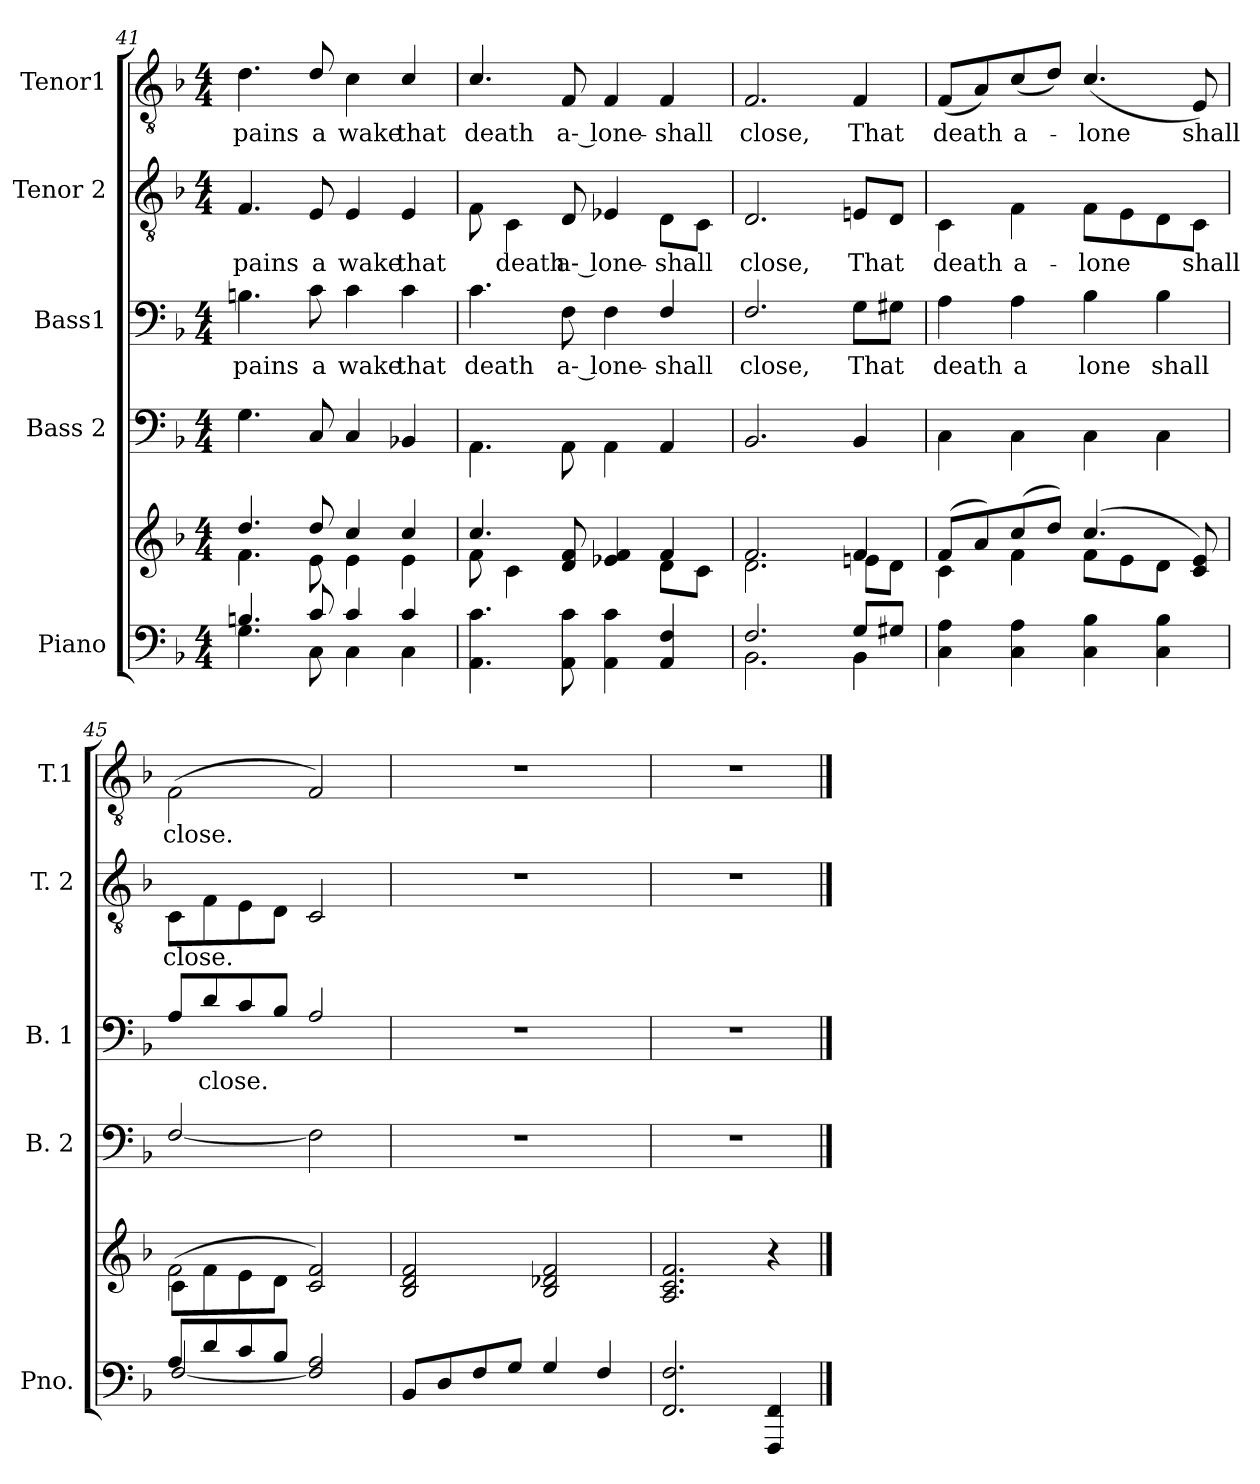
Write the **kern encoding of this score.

**kern	**kern	**kern	**kern	**text	**kern	**text	**kern	**text
*part5	*part5	*part4	*part3	*part3	*part2	*part2	*part1	*part1
*staff6	*staff5	*staff4	*staff3	*staff3	*staff2	*staff2	*staff1	*staff1
*I"Piano	*	*I"Bass 2	*I"Bass1	*	*I"Tenor 2	*	*I"Tenor1	*
*I'Pno.	*	*I'B. 2	*I'B. 1	*	*I'T. 2	*	*I'T.1	*
*clefF4	*clefG2	*clefF4	*clefF4	*	*clefGv2	*	*clefGv2	*
*k[b-]	*k[b-]	*k[b-]	*k[b-]	*	*k[b-]	*	*k[b-]	*
*M4/4	*M4/4	*M4/4	*M4/4	*	*M4/4	*	*M4/4	*
=41	=41	=41	=41	=41	=41	=41	=41	=41
*^	*^	*	*	*	*	*	*	*
!	!	!	!	!	!	!LO:LY:b	!	!LO:LY:b	!	!LO:LY:b
4.Bn/	4.G\	4.dd/	4.f\	4.G\	4.Bn\	pains	4.F/	pains	4.d\	pains
!	!	!	!	!	!	!LO:LY:b	!	!LO:LY:b	!	!LO:LY:b
8c/	8C\	8dd/	8e\	8C/	8c\	a	8E/	a	8d/	a
!	!	!	!	!	!	!LO:LY:b	!	!LO:LY:b	!	!LO:LY:b
4c/	4C\	4cc/	4e\	4C/	4c\	-wake	4E/	-wake	4c\	-wake
!	!	!	!	!	!	!LO:LY:b	!	!LO:LY:b	!	!LO:LY:b
4c/	4C\	4cc/	4e\	4BB-X/	4c\	that	4E/	that	4c/	that
=42	=42	=42	=42	=42	=42	=42	=42	=42	=42	=42
!	!	!	!	!	!	!LO:LY:b	!	!	!	!LO:LY:b
*v	*v	*	*	*	*	*	*	*	*	*
4.AA\ 4.c\	4.cc/	8f\	4.AA\	4.c\	death	8F\	.	4.c/	death
!	!	!	!	!	!	!	!LO:LY:b	!	!
.	.	4c\	.	.	.	4C\	death	.	.
!	!	!	!	!	!LO:LY:b	!	!LO:LY:b	!	!LO:LY:b
8AA\ 8c\	8d/ 8f/	4.ryy	8AA\	8F\	a- lone-	8D/	a- lone-	8F/	a- lone-
4AA\ 4c\	4e-X/ 4f/	.	4AA\	4F\	.	4E-X/	.	4F/	.
!	!	!	!	!	!LO:LY:b	!	!LO:LY:b	!	!LO:LY:b
4AA/ 4F/	4f/	8d\L	4AA/	4F/	-shall	8D\L	-shall	4F/	-shall
.	.	8c\J	.	.	.	8C\J	.	.	.
=43	=43	=43	=43	=43	=43	=43	=43	=43	=43
*^	*	*	*	*	*	*	*	*	*
!	!	!	!	!	!	!LO:LY:b	!	!LO:LY:b	!	!LO:LY:b
2.F/	2.BB-\	2.f/	2.d\	2.BB-/	2.F/	-close,	2.D/	-close,	2.F/	-close,
!	!	!	!	!	!	!LO:LY:b	!	!LO:LY:b	!	!LO:LY:b
8G/L	4BB-\	4f/	8en\L	4BB-/	8G\L	That	8En/L	That	4F/	That
8G#X/J	.	.	8d\J	.	8G#X\J	.	8D/J	.	.	.
*v	*v	*	*	*	*	*	*	*	*	*
=44	=44	=44	=44	=44	=44	=44	=44	=44	=44
!	!	!	!	!	!LO:LY:b	!	!LO:LY:b	!	!LO:LY:b
4C\ 4A\	(8f/L	4c\	4C\	4A\	death	4C\	death	(8F/L	death
.	8a/)	.	.	.	.	.	.	8A/)	.
!	!	!	!	!	!LO:LY:b	!	!LO:LY:b	!	!LO:LY:b
4C\ 4A\	(8cc/	4f\	4C\	4A\	a	4F\	a-	(8c/	a-
.	8dd/J)	.	.	.	.	.	.	8d/J)	.
!	!	!	!	!	!LO:LY:b	!	!LO:LY:b	!	!LO:LY:b
4C\ 4B-\	(4.cc/	8f\L	4C\	4B-\	-lone	8F\L	-lone	(4.c/	-lone
.	.	8e\	.	.	.	8E\	.	.	.
!	!	!	!	!	!LO:LY:b	!	!	!	!
4C\ 4B-\	.	8d\J	4C\	4B-\	shall	8D\	.	.	.
!	!	!	!	!	!	!	!LO:LY:b	!	!LO:LY:b
.	8c/ 8e/)	8ryy	.	.	.	8C\J	shall	8E/)	shall
=45	=45	=45	=45	=45	=45	=45	=45	=45	=45
*^	*	*	*	*	*	*	*	*	*
!	!	!	!	!	!	!	!	!LO:LY:b	!	!LO:LY:b
8A/L	[2F/	(2f\	8c\L	[2F/	8A/L	.	8C\L	close.	(2F\	close.
!	!	!	!	!	!	!LO:LY:b	!	!	!	!
8d/	.	.	8f\	.	8d/	close.	8F\	.	.	.
8c/	.	.	8e\	.	8c/	.	8E\	.	.	.
8B-/J	.	.	8d\J	.	8B-/J	.	8D\J	.	.	.
2F/] 2A/	2ryy	2c/ 2f/)	2ryy	2F\]	2A/	.	2C/	.	2F/)	.
*v	*v	*	*	*	*	*	*	*	*	*
*	*v	*v	*	*	*	*	*	*	*
!!LO:LB:g=z
=46	=46	=46	=46	=46	=46	=46	=46	=46
8BB-/L	2B-/ 2d/ 2f/	1r	1r	.	1r	.	1r	.
8D/	.	.	.	.	.	.	.	.
8F/	.	.	.	.	.	.	.	.
8G/J	.	.	.	.	.	.	.	.
4G/	2B-/ 2d-X/ 2f/	.	.	.	.	.	.	.
4F/	.	.	.	.	.	.	.	.
=47	=47	=47	=47	=47	=47	=47	=47	=47
2.FF/ 2.F/	2.A/ 2.c/ 2.f/	1r	1r	.	1r	.	1r	.
4FFF/ 4FF/	4r	.	.	.	.	.	.	.
==	==	==	==	==	==	==	==	==
*-	*-	*-	*-	*-	*-	*-	*-	*-
